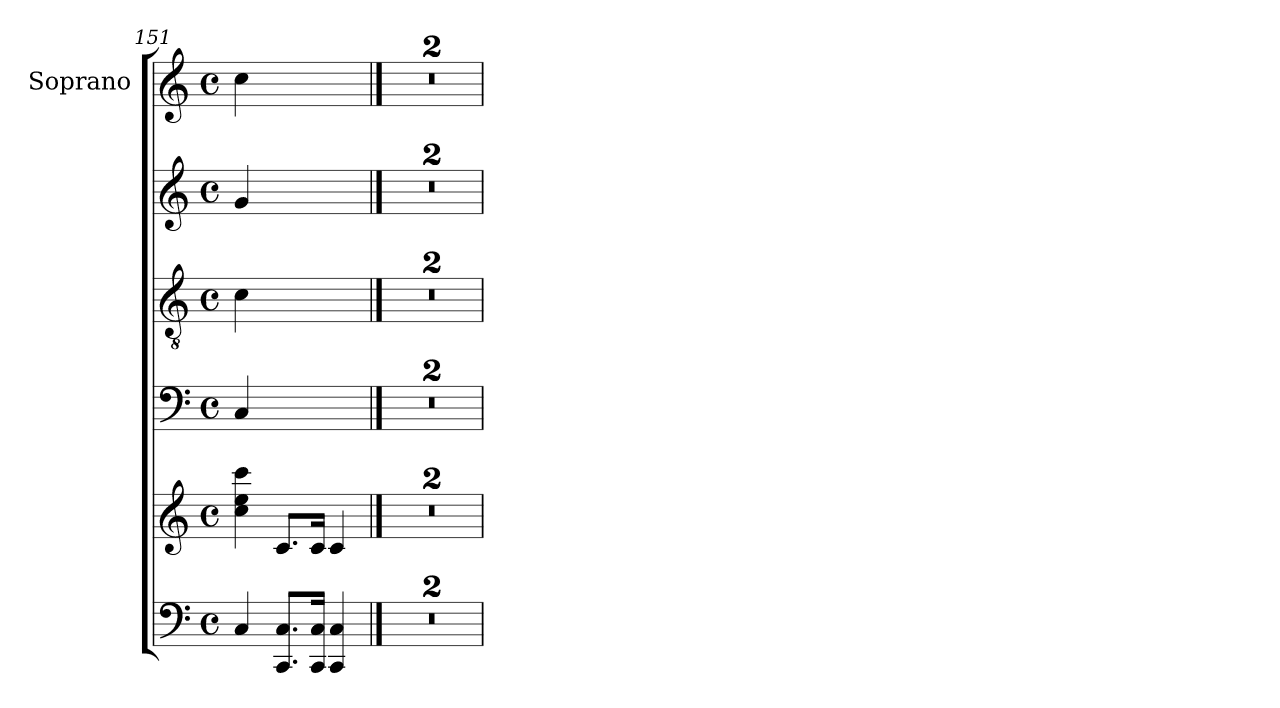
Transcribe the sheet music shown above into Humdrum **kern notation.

**kern	**kern	**kern	**kern	**kern	**kern
*part6	*part5	*part4	*part3	*part2	*part1
*staff6	*staff5	*staff4	*staff3	*staff2	*staff1
*	*	*	*	*	*I"Soprano
*clefF4	*clefG2	*clefF4	*clefGv2	*clefG2	*clefG2
*k[]	*k[]	*k[]	*k[]	*k[]	*k[]
*C:	*C:	*C:	*C:	*C:	*C:
*M4/4	*M4/4	*M4/4	*M4/4	*M4/4	*M4/4
*met(c)	*met(c)	*met(c)	*met(c)	*met(c)	*met(c)
=151	=151	=151	=151	=151	=151
4C/	4cc\ 4ee\ 4ccc\	4C/	4c\	4g/	4cc\
8.CC/ 8.C/L	8.c/L	2ryy	2ryy	2ryy	2ryy
16CC/ 16C/Jk	16c/Jk	.	.	.	.
4CC/ 4C/	4c/	.	.	.	.
!!LO:LB:g=z
==152	==152	==152	==152	==152	==152
1r	1r	1r	1r	1r	1r
=153	=153	=153	=153	=153	=153
1r	1r	1r	1r	1r	1r
=	=	=	=	=	=
*-	*-	*-	*-	*-	*-
